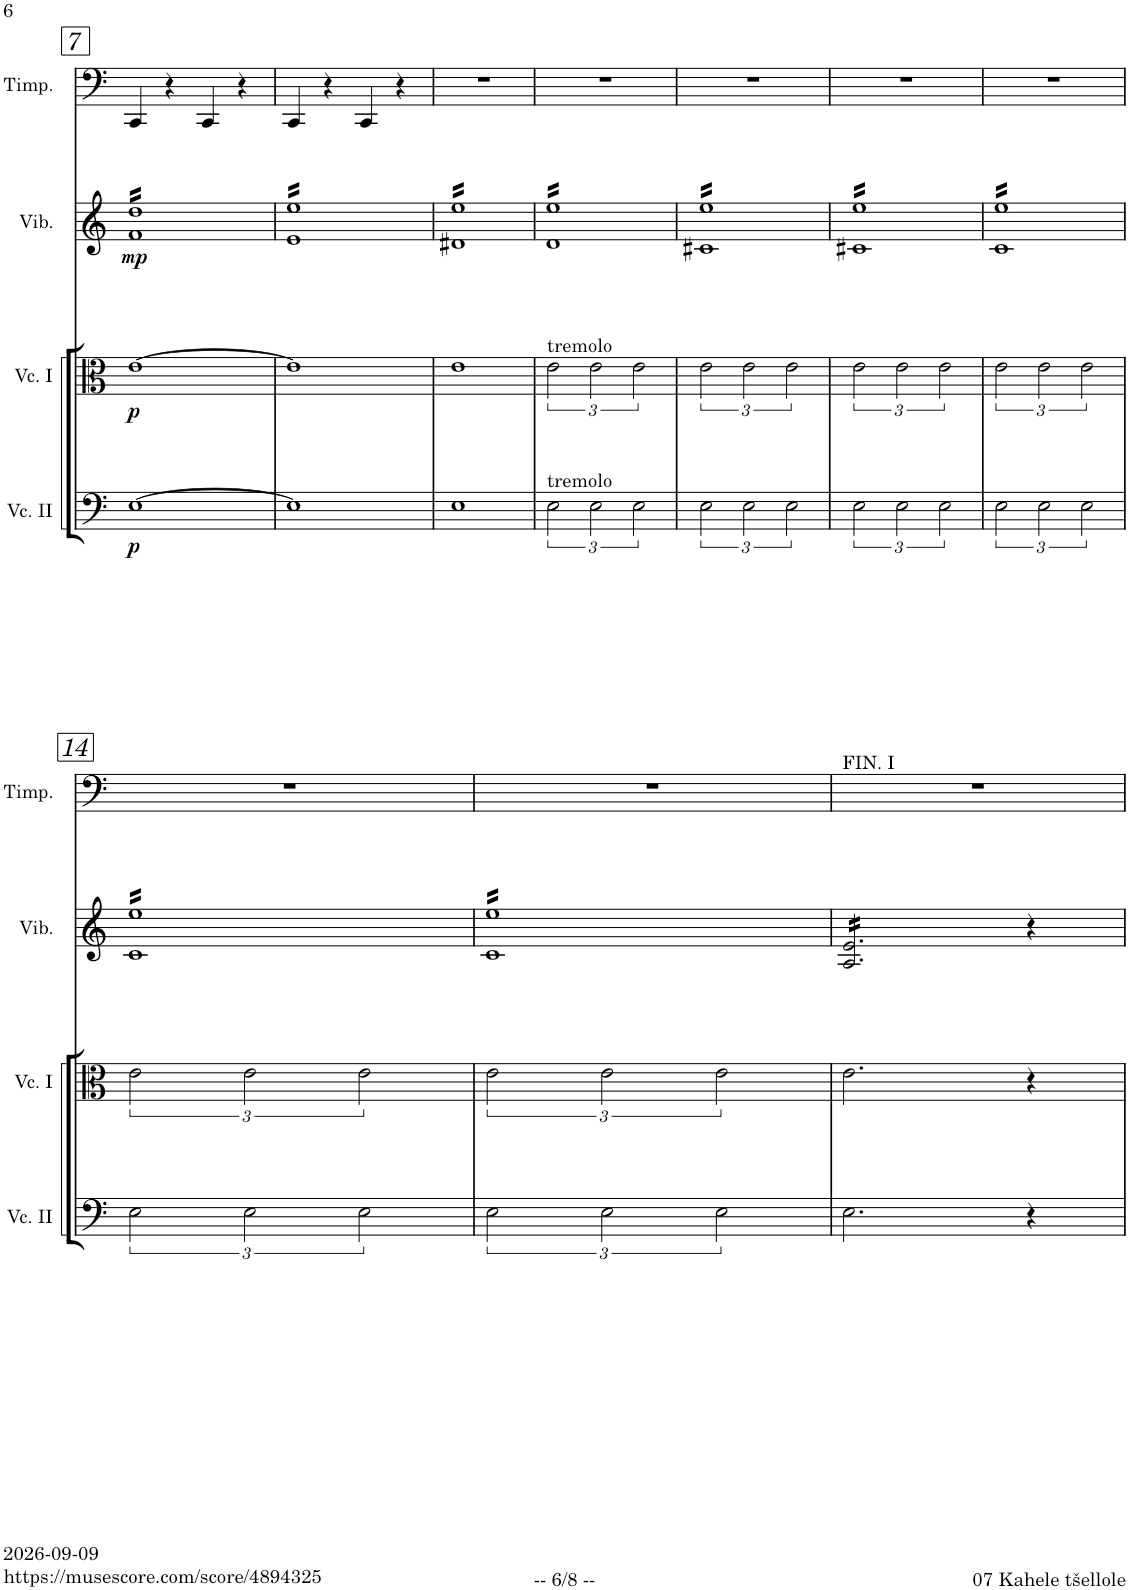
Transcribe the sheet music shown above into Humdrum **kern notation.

**kern	**dynam	**kern	**dynam	**kern	**dynam	**kern
*part4	*part4	*part3	*part3	*part2	*part2	*part1
*staff4	*staff4	*staff3	*staff3	*staff2	*staff2	*staff1
*I"Violoncello II	*	*I"Violoncello I	*	*I"Vibraphone	*	*I"Timpani
*I'Vc. II	*	*I'Vc. I	*	*I'Vib.	*	*I'Timp.
!!LO:PB:g=z
*clefF4	*	*clefC3	*	*clefG2	*	*clefF4
*k[]	*	*k[]	*	*k[]	*	*k[]
*M4/4	*	*M4/4	*	*M4/4	*	*M4/4
=7	=7	=7	=7	=7	=7	=7
!	!LO:DY:b	!	!LO:DY:b	!	!LO:DY:b	!
*	*	*	*	*tremolo	*	*
[1E	p	[1e	p	16f 16ddLL	mp	4CC/
.	.	.	.	16f 16dd	.	.
.	.	.	.	16f 16dd	.	.
.	.	.	.	16f 16dd	.	.
.	.	.	.	16f 16dd	.	4r
.	.	.	.	16f 16dd	.	.
.	.	.	.	16f 16dd	.	.
.	.	.	.	16f 16dd	.	.
.	.	.	.	16f 16dd	.	4CC/
.	.	.	.	16f 16dd	.	.
.	.	.	.	16f 16dd	.	.
.	.	.	.	16f 16dd	.	.
.	.	.	.	16f 16dd	.	4r
.	.	.	.	16f 16dd	.	.
.	.	.	.	16f 16dd	.	.
.	.	.	.	16f 16ddJJ	.	.
=8	=8	=8	=8	=8	=8	=8
1E]	.	1e]	.	16e 16eeLL	.	4CC/
.	.	.	.	16e 16ee	.	.
.	.	.	.	16e 16ee	.	.
.	.	.	.	16e 16ee	.	.
.	.	.	.	16e 16ee	.	4r
.	.	.	.	16e 16ee	.	.
.	.	.	.	16e 16ee	.	.
.	.	.	.	16e 16ee	.	.
.	.	.	.	16e 16ee	.	4CC/
.	.	.	.	16e 16ee	.	.
.	.	.	.	16e 16ee	.	.
.	.	.	.	16e 16ee	.	.
.	.	.	.	16e 16ee	.	4r
.	.	.	.	16e 16ee	.	.
.	.	.	.	16e 16ee	.	.
.	.	.	.	16e 16eeJJ	.	.
=9	=9	=9	=9	=9	=9	=9
1E	.	1e	.	16d#X 16eeLL	.	1r
.	.	.	.	16d#X 16ee	.	.
.	.	.	.	16d#X 16ee	.	.
.	.	.	.	16d#X 16ee	.	.
.	.	.	.	16d#X 16ee	.	.
.	.	.	.	16d#X 16ee	.	.
.	.	.	.	16d#X 16ee	.	.
.	.	.	.	16d#X 16ee	.	.
.	.	.	.	16d#X 16ee	.	.
.	.	.	.	16d#X 16ee	.	.
.	.	.	.	16d#X 16ee	.	.
.	.	.	.	16d#X 16ee	.	.
.	.	.	.	16d#X 16ee	.	.
.	.	.	.	16d#X 16ee	.	.
.	.	.	.	16d#X 16ee	.	.
.	.	.	.	16d#X 16eeJJ	.	.
=10	=10	=10	=10	=10	=10	=10
!	!	!LO:TX:a:t=tremolo	!	!	!	!
!LO:TX:a:t=tremolo	!	!	!	!	!	!
3E\	.	3e\	.	16d 16eeLL	.	1r
.	.	.	.	16d 16ee	.	.
.	.	.	.	16d 16ee	.	.
.	.	.	.	16d 16ee	.	.
.	.	.	.	16d 16ee	.	.
.	.	.	.	16d 16ee	.	.
3E\	.	3e\	.	.	.	.
.	.	.	.	16d 16ee	.	.
.	.	.	.	16d 16ee	.	.
.	.	.	.	16d 16ee	.	.
.	.	.	.	16d 16ee	.	.
.	.	.	.	16d 16ee	.	.
3E\	.	3e\	.	.	.	.
.	.	.	.	16d 16ee	.	.
.	.	.	.	16d 16ee	.	.
.	.	.	.	16d 16ee	.	.
.	.	.	.	16d 16ee	.	.
.	.	.	.	16d 16eeJJ	.	.
=11	=11	=11	=11	=11	=11	=11
3E\	.	3e\	.	16c#X 16eeLL	.	1r
.	.	.	.	16c#X 16ee	.	.
.	.	.	.	16c#X 16ee	.	.
.	.	.	.	16c#X 16ee	.	.
.	.	.	.	16c#X 16ee	.	.
.	.	.	.	16c#X 16ee	.	.
3E\	.	3e\	.	.	.	.
.	.	.	.	16c#X 16ee	.	.
.	.	.	.	16c#X 16ee	.	.
.	.	.	.	16c#X 16ee	.	.
.	.	.	.	16c#X 16ee	.	.
.	.	.	.	16c#X 16ee	.	.
3E\	.	3e\	.	.	.	.
.	.	.	.	16c#X 16ee	.	.
.	.	.	.	16c#X 16ee	.	.
.	.	.	.	16c#X 16ee	.	.
.	.	.	.	16c#X 16ee	.	.
.	.	.	.	16c#X 16eeJJ	.	.
=12	=12	=12	=12	=12	=12	=12
3E\	.	3e\	.	16c#X 16eeLL	.	1r
.	.	.	.	16c#X 16ee	.	.
.	.	.	.	16c#X 16ee	.	.
.	.	.	.	16c#X 16ee	.	.
.	.	.	.	16c#X 16ee	.	.
.	.	.	.	16c#X 16ee	.	.
3E\	.	3e\	.	.	.	.
.	.	.	.	16c#X 16ee	.	.
.	.	.	.	16c#X 16ee	.	.
.	.	.	.	16c#X 16ee	.	.
.	.	.	.	16c#X 16ee	.	.
.	.	.	.	16c#X 16ee	.	.
3E\	.	3e\	.	.	.	.
.	.	.	.	16c#X 16ee	.	.
.	.	.	.	16c#X 16ee	.	.
.	.	.	.	16c#X 16ee	.	.
.	.	.	.	16c#X 16ee	.	.
.	.	.	.	16c#X 16eeJJ	.	.
=13	=13	=13	=13	=13	=13	=13
3E\	.	3e\	.	16c 16eeLL	.	1r
.	.	.	.	16c 16ee	.	.
.	.	.	.	16c 16ee	.	.
.	.	.	.	16c 16ee	.	.
.	.	.	.	16c 16ee	.	.
.	.	.	.	16c 16ee	.	.
3E\	.	3e\	.	.	.	.
.	.	.	.	16c 16ee	.	.
.	.	.	.	16c 16ee	.	.
.	.	.	.	16c 16ee	.	.
.	.	.	.	16c 16ee	.	.
.	.	.	.	16c 16ee	.	.
3E\	.	3e\	.	.	.	.
.	.	.	.	16c 16ee	.	.
.	.	.	.	16c 16ee	.	.
.	.	.	.	16c 16ee	.	.
.	.	.	.	16c 16ee	.	.
.	.	.	.	16c 16eeJJ	.	.
!!LO:LB:g=z
=14	=14	=14	=14	=14	=14	=14
3E\	.	3e\	.	16c 16eeLL	.	1r
.	.	.	.	16c 16ee	.	.
.	.	.	.	16c 16ee	.	.
.	.	.	.	16c 16ee	.	.
.	.	.	.	16c 16ee	.	.
.	.	.	.	16c 16ee	.	.
3E\	.	3e\	.	.	.	.
.	.	.	.	16c 16ee	.	.
.	.	.	.	16c 16ee	.	.
.	.	.	.	16c 16ee	.	.
.	.	.	.	16c 16ee	.	.
.	.	.	.	16c 16ee	.	.
3E\	.	3e\	.	.	.	.
.	.	.	.	16c 16ee	.	.
.	.	.	.	16c 16ee	.	.
.	.	.	.	16c 16ee	.	.
.	.	.	.	16c 16ee	.	.
.	.	.	.	16c 16eeJJ	.	.
=15	=15	=15	=15	=15	=15	=15
3E\	.	3e\	.	16c 16eeLL	.	1r
.	.	.	.	16c 16ee	.	.
.	.	.	.	16c 16ee	.	.
.	.	.	.	16c 16ee	.	.
.	.	.	.	16c 16ee	.	.
.	.	.	.	16c 16ee	.	.
3E\	.	3e\	.	.	.	.
.	.	.	.	16c 16ee	.	.
.	.	.	.	16c 16ee	.	.
.	.	.	.	16c 16ee	.	.
.	.	.	.	16c 16ee	.	.
.	.	.	.	16c 16ee	.	.
3E\	.	3e\	.	.	.	.
.	.	.	.	16c 16ee	.	.
.	.	.	.	16c 16ee	.	.
.	.	.	.	16c 16ee	.	.
.	.	.	.	16c 16ee	.	.
.	.	.	.	16c 16eeJJ	.	.
=16	=16	=16	=16	=16	=16	=16
!	!	!	!	!	!	!LO:TX:a:t=FIN. I
2.E\	.	2.e\	.	16A/ 16e/LL	.	1r
.	.	.	.	16A/ 16e/	.	.
.	.	.	.	16A/ 16e/	.	.
.	.	.	.	16A/ 16e/	.	.
.	.	.	.	16A/ 16e/	.	.
.	.	.	.	16A/ 16e/	.	.
.	.	.	.	16A/ 16e/	.	.
.	.	.	.	16A/ 16e/	.	.
.	.	.	.	16A/ 16e/	.	.
.	.	.	.	16A/ 16e/	.	.
.	.	.	.	16A/ 16e/	.	.
.	.	.	.	16A/ 16e/JJ	.	.
*	*	*	*	*Xtremolo	*	*
4r	.	4r	.	4r	.	.
=	=	=	=	=	=	=
*-	*-	*-	*-	*-	*-	*-
